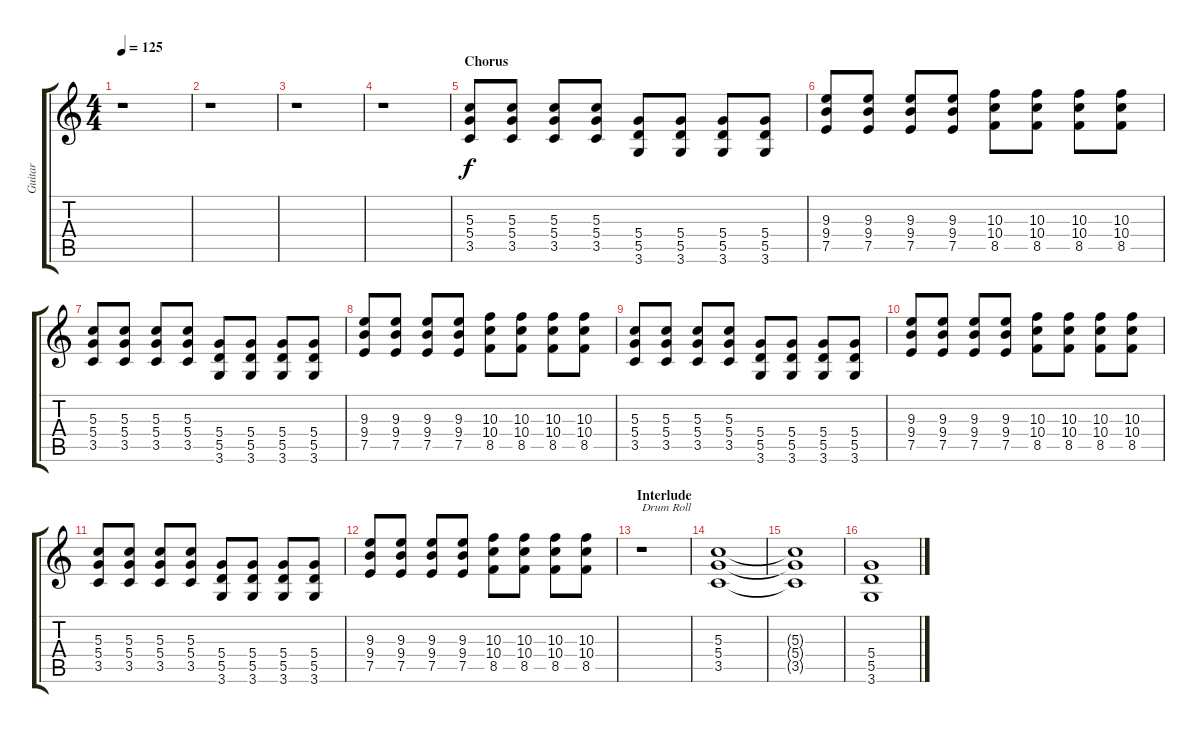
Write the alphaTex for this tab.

\track ("Guitar" "Guitar") {instrument overdrivenguitar}
\staff {score tabs}
\tuning (E4 B3 G3 D3 A2 E2) {hide}
\ts (4 4)
\tempo 125
\clef g2
\ks c
r.1{dy f} |
r.1 |
r.1 |
r.1 |
\section ("" "Chorus")
(5.3 5.4 3.5).8 (5.3 5.4 3.5).8 (5.3 5.4 3.5).8 (5.3 5.4 3.5).8 (5.4 5.5 3.6).8 (5.4 5.5 3.6).8 (5.4 5.5 3.6).8 (5.4 5.5 3.6).8 |
(9.3 9.4 7.5).8 (9.3 9.4 7.5).8 (9.3 9.4 7.5).8 (9.3 9.4 7.5).8 (10.3 10.4 8.5).8 (10.3 10.4 8.5).8 (10.3 10.4 8.5).8 (10.3 10.4 8.5).8 |
(5.3 5.4 3.5).8 (5.3 5.4 3.5).8 (5.3 5.4 3.5).8 (5.3 5.4 3.5).8 (5.4 5.5 3.6).8 (5.4 5.5 3.6).8 (5.4 5.5 3.6).8 (5.4 5.5 3.6).8 |
(9.3 9.4 7.5).8 (9.3 9.4 7.5).8 (9.3 9.4 7.5).8 (9.3 9.4 7.5).8 (10.3 10.4 8.5).8 (10.3 10.4 8.5).8 (10.3 10.4 8.5).8 (10.3 10.4 8.5).8 |
(5.3 5.4 3.5).8 (5.3 5.4 3.5).8 (5.3 5.4 3.5).8 (5.3 5.4 3.5).8 (5.4 5.5 3.6).8 (5.4 5.5 3.6).8 (5.4 5.5 3.6).8 (5.4 5.5 3.6).8 |
(9.3 9.4 7.5).8 (9.3 9.4 7.5).8 (9.3 9.4 7.5).8 (9.3 9.4 7.5).8 (10.3 10.4 8.5).8 (10.3 10.4 8.5).8 (10.3 10.4 8.5).8 (10.3 10.4 8.5).8 |
(5.3 5.4 3.5).8 (5.3 5.4 3.5).8 (5.3 5.4 3.5).8 (5.3 5.4 3.5).8 (5.4 5.5 3.6).8 (5.4 5.5 3.6).8 (5.4 5.5 3.6).8 (5.4 5.5 3.6).8 |
(9.3 9.4 7.5).8 (9.3 9.4 7.5).8 (9.3 9.4 7.5).8 (9.3 9.4 7.5).8 (10.3 10.4 8.5).8 (10.3 10.4 8.5).8 (10.3 10.4 8.5).8 (10.3 10.4 8.5).8 |
\section ("" "Interlude")
r.1{txt "Drum Roll"} |
(5.3 5.4 3.5).1 |
(5.3{t} 5.4{t} 3.5{t}).1 |
(5.4 5.5 3.6).1
